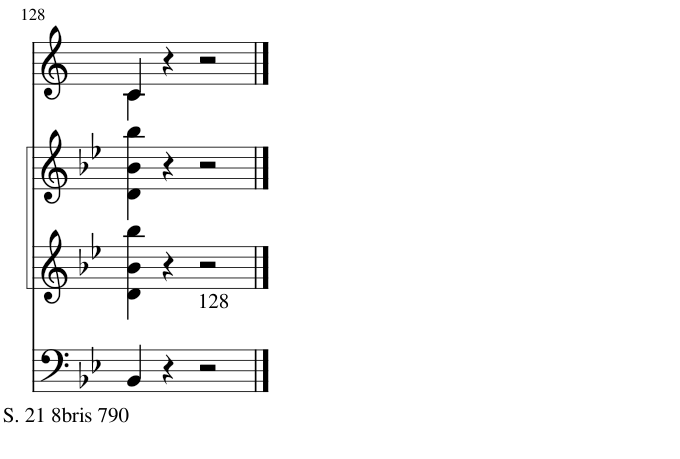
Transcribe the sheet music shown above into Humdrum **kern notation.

**kern	**kern	**kern	**kern
*part4	*part3	*part2	*part1
*staff4	*staff3	*staff2	*staff1
*I"Organ	*I"Violin	*I"Violini	*I"Clarini in B[b]
*	*I'Vln	*I'Vln	*
!!LO:PB:g=z
*clefF4	*clefG2	*clefG2	*clefG2
*	*	*	*Trd1c2
*k[b-e-]	*k[b-e-]	*k[b-e-]	*k[]
*M4/4	*M4/4	*M4/4	*M4/4
*met(c)	*met(c)	*met(c)	*met(c)
=128	=128	=128	=128
*	*	*	*^
!LO:TX:b:t=S. 21 8bris 790	!	!	!	!
4BB-/	4d\ 4b-\ 4bb-\	4d\ 4b-\ 4bb-\	4c/	4c\
4r	4r	4r	4r	2.ryy
!LO:TX:a:t=128	!	!	!	!
2r	2r	2r	2r	.
*	*	*	*v	*v
==	==	==	==
*-	*-	*-	*-
